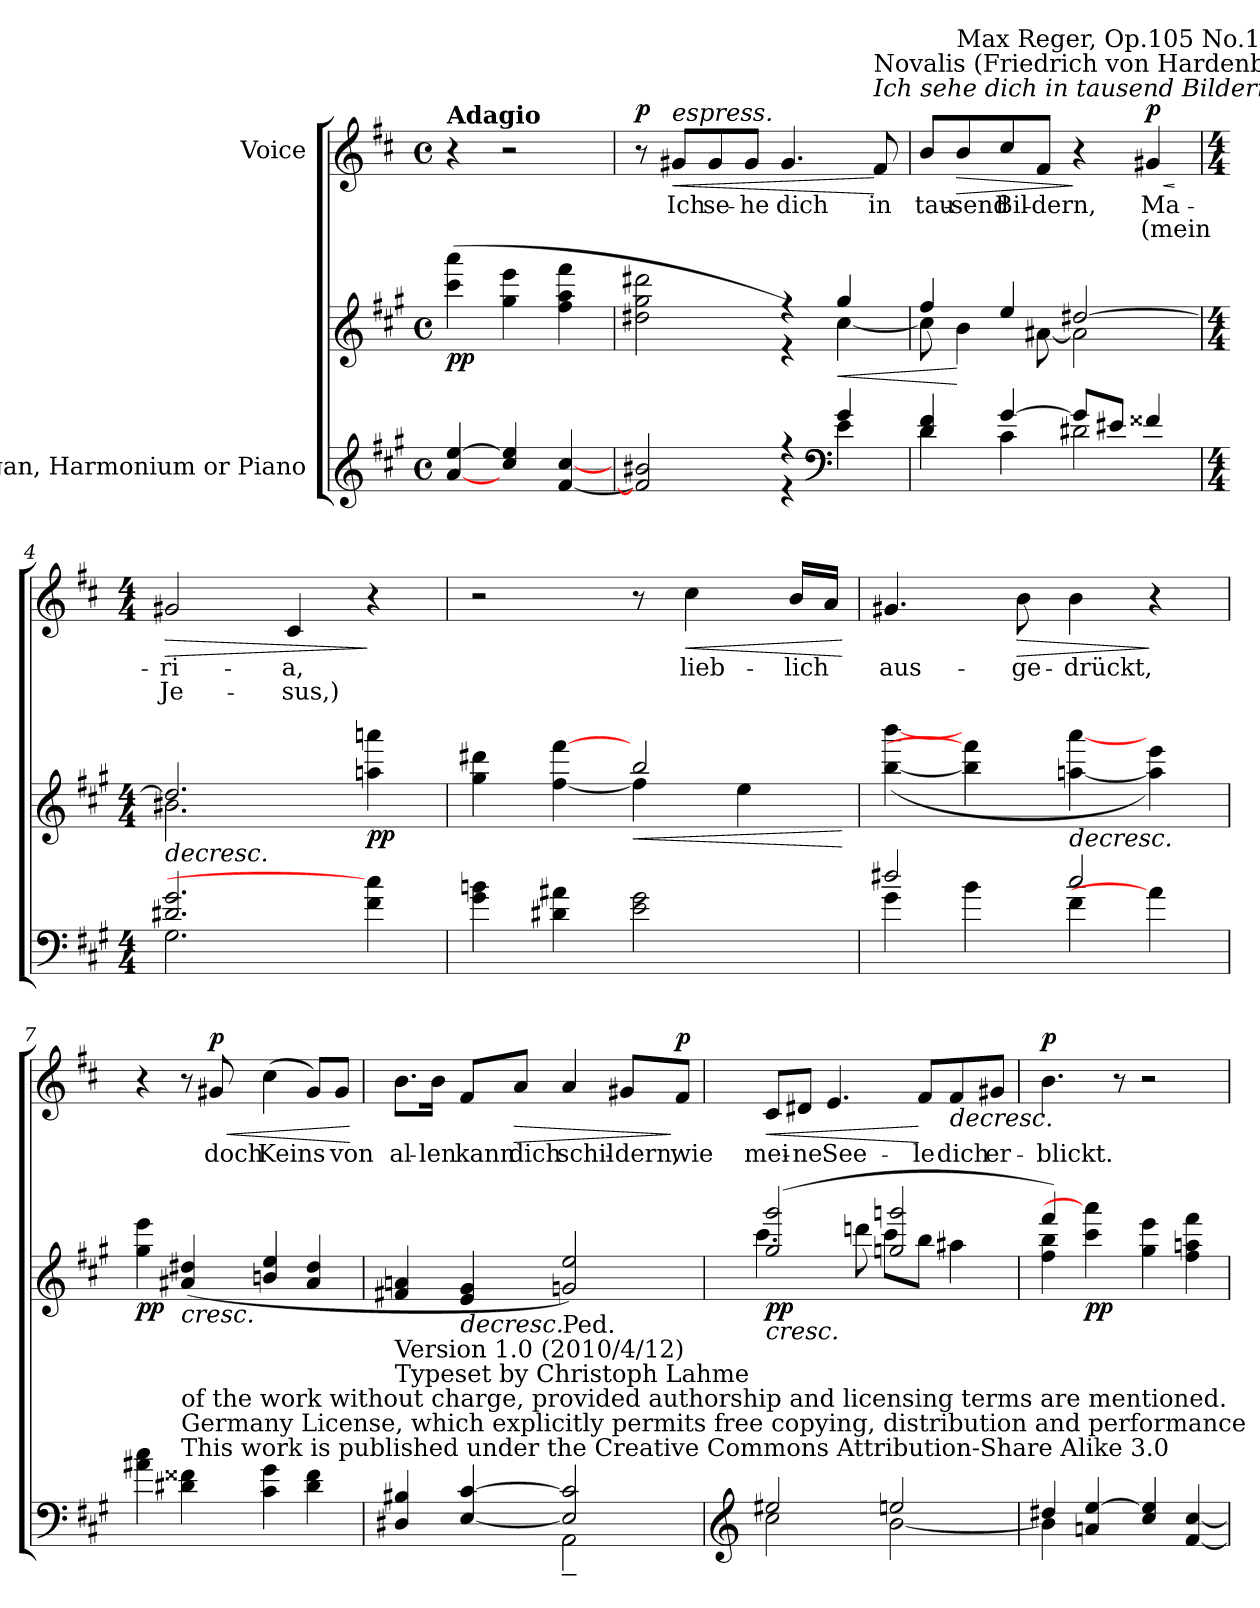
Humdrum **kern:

**kern	**kern	**dynam	**kern	**text	**text	**dynam
*part2	*part2	*part2	*part1	*part1	*part1	*part1
*staff3	*staff2	*staff2/3	*staff1	*staff1	*staff1	*staff1
*I"Organ, Harmonium or Piano	*	*	*I"Voice	*	*	*
*clefG2	*clefG2	*	*clefG2	*	*	*
*ITrd4c7	*ITrd4c7	*	*	*	*	*
*k[f#c#]	*k[f#c#]	*	*k[f#c#]	*	*	*
*D:	*D:	*	*D:	*	*	*
*M4/4	*M4/4	*	*M4/4	*	*	*
*met(c)	*met(c)	*	*met(c)	*	*	*
*MM46	*MM46	*	*MM46	*	*	*
=1	=1	=1	=1	=1	=1	=1
*^	*^	*	*	*	*	*
!	!	!	!	!	!LO:TX:a:B:t=Adagio	!	!	!
!	!	!	!	!LO:DY:b	!	!	!	!
[4d/ [4a/	2ryy	(>4ff#\ 4ddd\	2ryy	pp	4r	.	.	.
4f#/ 4a/]	.	4cc#\ 4aa\	.	.	2r	.	.	.
[4B/yy 4f#/yy	[4B/ [4f#/	4b\ 4dd\ 4bb\	4ryy	.	.	.	.	.
=2	=2	=2	=2	=2	=2	=2	=2	=2
!	!	!	!	!	!	!	!	!LO:DY:b
2B/yy] 2e#X/yy	2B/] 2e#/	2g#X\ 2cc#\ 2gg#X\	2ryy	.	8r	.	.	p
!	!	!	!	!	!LO:TX:a:i:t=espress.	!	!	!
!	!	!	!	!	!	!LO:LY:b	!	!LO:HP:b
.	.	.	.	.	8g#X/L	Ich	.	<
!	!	!	!	!	!	!LO:LY:b	!	!
.	.	.	.	.	8g#/	se-	.	.
!	!	!	!	!	!	!LO:LY:b	!	!
.	.	.	.	.	8g#/J	-he	.	.
!	!	!	!	!	!	!LO:LY:b	!	!
4r	4r	4r)	4r	.	4.g#/	dich	.	.
*clefF4	*	*	*	*	*	*	*	*
!	!	!	!	!LO:HP:b	!	!	!	!
4c#/	(<4A\	4cc#/	[4f#\	<	.	.	.	.
!	!	!	!	!	!LO:TX:a:i:t=Ich sehe dich in tausend Bildern	!	!	!
!	!	!	!	!	!LO:TX:a:t=Novalis (Friedrich von Hardenberg, 1772-1801)	!	!	!
!	!	!	!	!	!	!LO:LY:b	!	!
.	.	.	.	.	8f#/	in	.	[
=3	=3	=3	=3	=3	=3	=3	=3	=3
!	!	!	!	!	!	!LO:LY:b	!	!
4G/ 4B/	4G\	4b/	8f#\]	.	8b/L	tau-	.	.
!	!	!	!	!	!LO:TX:a:t=Max Reger, Op.105 No.1.	!	!	!
!	!	!	!	!	!	!LO:LY:b	!	!LO:HP:b
.	.	.	4e\	[	8b/	-send	.	>
!	!	!	!	!	!	!LO:LY:b	!	!
[4c#/	4F#\	4a/	.	.	8cc#/	Bil-	.	.
!	!	!	!	!	!	!LO:LY:b	!	!
.	.	.	[8d#X\	.	8f#/J	-dern,	.	.
8c#/L]	2G#X\	[2g#X/)	2d#\]	.	4r	.	.	]
8A#X/J	.	.	.	.	.	.	.	.
!	!	!	!	!	!	!LO:LY:b	!LO:LY:b	!LO:HP:b
!	!	!	!	!	!	!	!	!LO:DY:n=1:b
4B#X/	.	.	.	.	4g#X/	Ma-	-(mein	< p
*v	*v	*	*	*	*	*	*	*
*	*v	*v	*	*	*	*	*
.	.	.	.	.	.	[
!!LO:LB:g=z
=4	=4	=4	=4	=4	=4	=4
*M4/4	*M4/4	*	*M4/4	*	*	*
*^	*	*	*	*	*	*
!	!	!	!LO:HP:b	!	!LO:LY:b	!LO:LY:b	!LO:HP:b
*	*	*^	*	*	*	*	*
2.G#X/ 2.c#/	2.C#\	2.g#/]	2.e#X\	>	2g#X/	ri-	-Je-	>
!	!	!	!	!	!	!LO:LY:b	!LO:LY:b	!
.	.	.	.	.	4c#/	-a,	sus,)	.
!	!	!	!	!LO:DY:b	!	!	!	!
4B\ 4f#\]	4ryy	(>4ryy	4ddni\ 4dddni\	pp	4r	.	.	]
*v	*v	*	*	*	*	*	*	*
*	*v	*v	*	*	*	*	*
.	.	]	.	.	.	.
=5	=5	=5	=5	=5	=5	=5
*^	*^	*	*	*	*	*
4c#\ 4eni\	2ryy	2ryy	4cc#\ 4gg#X\	.	2r	.	.	.
4G#X\ 4d#X\	.	.	[4b\ [4bb\	.	.	.	.	.
!	!	!	!	!LO:HP:b	!	!	!	!
2A\ 2c#\	2ryy	2ee/)	4b\]	<	8r	.	.	.
!	!	!	!	!	!	!LO:LY:b	!	!LO:HP:b
.	.	.	.	.	4cc#\	lieb-	.	<
.	.	.	4a\	.	.	.	.	.
!	!	!	!	!	!	!LO:LY:b	!	!
.	.	.	.	.	16b/LL	-lich	.	.
.	.	.	.	.	16a/JJ	.	.	.
*v	*v	*	*	*	*	*	*	*
*	*v	*v	*	*	*	*	*
.	.	[	.	.	.	[
=6	=6	=6	=6	=6	=6	=6
*^	*^	*	*	*	*	*
!	!	!	!	!	!	!LO:LY:b	!	!
2g#X/	4c#\	1ryy	(>[4ee\ [4eee\	.	4.g#X/	aus-	.	.
.	4e\	.	4ee\] 4bb\]	.	.	.	.	.
!	!	!	!	!	!	!LO:LY:b	!	!LO:HP:b
.	.	.	.	.	8b\	-ge-	.	>
!	!	!	!	!LO:HP:b	!	!LO:LY:b	!	!
2f#/	4B\	.	[4ddni\ [4ddd\	>	4b\	-drückt,	.	.
.	4d\]	.	4dd\] 4aa\)	.	4r	.	.	]
!!LO:LB:g=z
=7	=7	=7	=7	=7	=7	=7	=7	=7
!	!	!	!	!LO:DY:b	!	!	!	!
*	*	*v	*v	*	*	*	*	*
4d#X\yy 4f#\yy	4d#\ 4f#\	4cc#\ 4aa\	pp	4r	.	.	.
!LO:TX:a:t=This work is published under the Creative Commons Attribution-Share Alike 3.0	!	!	!	!	!	!	!
!LO:TX:a:t=Germany License, which explicitly permits free copying, distribution and performance	!	!	!	!	!	!	!
!LO:TX:a:t=of the work without charge, provided authorship and licensing terms are mentioned.	!	!	!	!	!	!	!
!	!	!	!LO:HP:b	!	!	!	!
4G#X\ 4B#X\	4ryy	(>4d#X/ 4g#X/	<	8r	.	.	.
!	!	!	!	!	!LO:LY:b	!	!LO:HP:b
!	!	!	!	!	!	!	!LO:DY:n=1:b
.	.	.	.	8g#X/	doch	.	< p
!	!	!	!	!	!LO:LY:b	!	!
4F#\ 4c#\	2ryy	4eni/ 4a/	.	(<4cc#\	Keins	.	.
4G#\ 4B#\	.	4d#/ 4g#/	.	8g#/L)	.	.	.
!	!	!	!	!	!LO:LY:b	!	!
.	.	.	.	8g#/J	von	.	.
*v	*v	*	*	*	*	*	*
.	.	]	.	.	.	[
=8	=8	=8	=8	=8	=8	=8
*^	*	*	*	*	*	*
!LO:TX:a:t=Typeset by Christoph Lahme	!	!	!	!	!	!	!
!LO:TX:a:t=Version 1.0 (2010/4/12)	!	!	!	!	!	!	!
!	!	!	!	!	!LO:LY:b	!	!
4GG#X/ 4E#X/	2ryy	4Bni/ 4dni/	.	8.b\L	al-	.	.
!	!	!	!	!	!LO:LY:b	!	!
.	.	.	.	16b\Jk	-len	.	.
!	!	!	!LO:HP:b	!	!LO:LY:b	!	!
[4AA/ [4F#/	.	4A/ 4c#/	>	8f#/L	kann	.	.
!	!	!	!	!	!LO:LY:b	!	!LO:HP:b
.	.	.	.	8a/J	dich	.	>
!LO:TX:a:t=Ped.	!	!	!	!	!	!	!
!	!	!	!	!	!LO:LY:b	!	!
2AA/] 2F#/]	2DD~\	2cn/ 2a/)	.	4a/	schil-	.	.
!	!	!	!	!	!LO:LY:b	!	!
.	.	.	.	8g#X/L	-dern,	.	.
!	!	!	!	!	!LO:LY:b	!	!LO:DY:n=1:b
.	.	.	.	8f#/J	wie	.	] p
*v	*v	*	*	*	*	*	*
.	.	[	.	.	.	.
!!LO:PB:g=z
=9	=9	=9	=9	=9	=9	=9
*clefG2	*	*	*	*	*	*
*^	*	*	*	*	*	*
!	!	!	!LO:HP:b	!	!LO:LY:b	!	!LO:HP:b
*	*	*^	*	*	*	*	*
!	!	!	!	!LO:DY:n=1:b	!	!	!	!
2a#X/	2f#\	(>2cc#/ 2ccc#/	4.ff#\	< pp	8c#/L	mei-	.	<
!	!	!	!	!	!	!LO:LY:b	!	!
.	.	.	.	.	8d#X/J	-ne	.	.
!	!	!	!	!	!	!LO:LY:b	!	!
.	.	.	.	.	4.e/	See-	.	.
.	.	.	8ggni\	.	.	.	.	.
2an/	[2e\	2ccn/ 2cccn/	8ff#\L	]	.	.	.	.
!	!	!	!	!	!	!LO:LY:b	!	!
.	.	.	8ee\J	.	8f#/L	-le	.	[
!	!	!	!	!	!	!LO:LY:b	!	!LO:HP:b
.	.	.	4dd#X\	.	8f#/	dich	.	>
!	!	!	!	!	!	!LO:LY:b	!	!
.	.	.	.	.	8g#X/J	er-	.	.
=10	=10	=10	=10	=10	=10	=10	=10	=10
!	!	!	!	!	!	!LO:LY:b	!	!LO:DY:b
4g#X/	4e\]	4bb/)	4b\ 4ee\	.	4.b\	-blickt.	.	p
!	!	!	!	!LO:DY:b	!	!	!	!
4dni/ [4a/	4ryy	(4ff#\ 4dddni\]	4ryy	pp	.	.	.	.
.	.	.	.	.	8r	.	.	]
4f#/ 4a/]	4ryy	4cc#i\ 4aa\	2ryy	.	2r	.	.	.
[4B/yy 4f#/yy	[4B/ [4f#/	4b\ 4ddni\ 4bb\	.	.	.	.	.	.
*v	*v	*	*	*	*	*	*	*
*	*v	*v	*	*	*	*	*
.	.	[	.	.	.	.
=	=	=	=	=	=	=
*-	*-	*-	*-	*-	*-	*-
